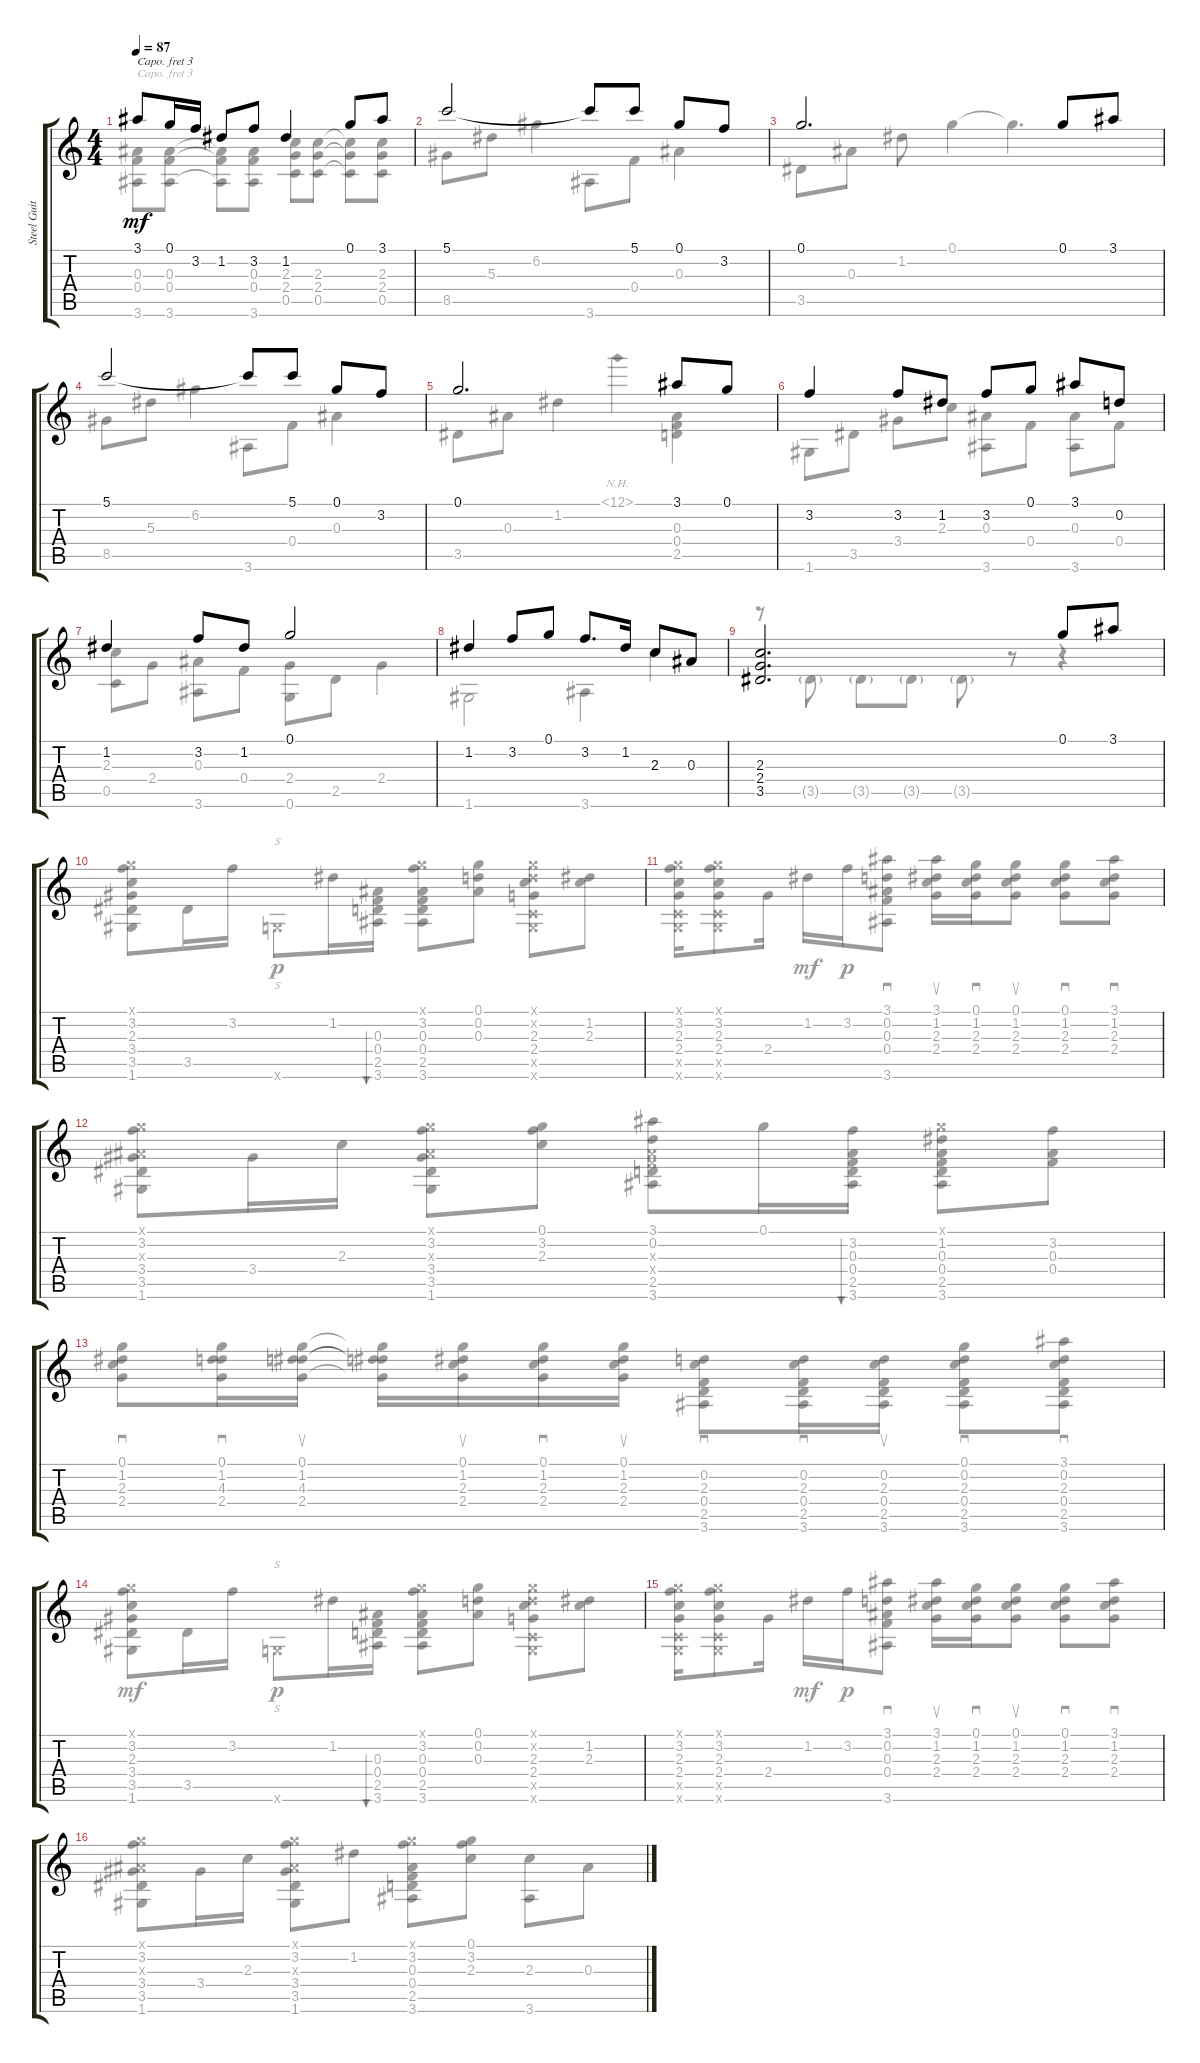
\track ("Steel Guitar" "Steel Guit") {instrument acousticguitarsteel}
\staff {score tabs}
\capo 3
\tuning (E4 B3 G3 D3 A2 E2) {hide}
\voice
\ts (4 4)
\tempo 87
\clef g2
\ks c
3.1.8{dy mf} 0.1.16 3.2.16 1.2.8 3.2.8 1.2.4 0.1.8 3.1.8 |
5.1.2 5.1{t}.8 5.1.8 0.1.8 3.2.8 |
0.1.2{d} 0.1.8 3.1.8 |
5.1.2 5.1{t}.8 5.1.8 0.1.8 3.2.8 |
0.1.2{d} 3.1.8 0.1.8 |
3.2.4 3.2.8 1.2.8 3.2.8 0.1.8 3.1.8 0.2.8 |
1.2.4 3.2.8 1.2.8 0.1.2 |
1.2.4 3.2.8 0.1.8 3.2.8{d} 1.2.16 2.3.8 0.3.8 |
(2.3 2.4 3.5).2{d} 0.1.8 3.1.8 |
|
|
|
|
|
|
\voice
\clef g2
\ottava regular
\simile none
\ks c
(0.3 0.4 3.6).8{dy mf} (0.3 0.4 3.6).8 (0.3{t} 0.4{t} 3.6{t}).8 (0.3 0.4 3.6).8 (2.3 2.4 0.5).8 (2.3 2.4 0.5).8 (2.3{t} 2.4{t} 0.5{t}).8 (2.3 2.4 0.5).8 |
8.5.8 5.3.8 6.2.4 3.6.8 0.4.8 0.3.4 |
3.5.8 0.3.8 1.2.8 0.1.4 0.1{t}.4{d} |
8.5.8 5.3.8 6.2.4 3.6.8 0.4.8 0.3.4 |
3.5.8 0.3.8 1.2.4 12.1{nh}.4 (0.3 0.4 2.5).4 |
1.6.8 3.5.8 3.4.8 2.3.8 (0.3 3.6).8 0.4.8 (0.3 3.6).8 0.4.8 |
(2.3 0.5).8 2.4.8 (0.3 3.6).8 0.4.8 (2.4 0.6).8 2.5.8 2.4.4 |
1.6.2 3.6.4 2.3.4 |
r.8 3.5{g}.8 3.5{g}.8 3.5{g}.8 3.5{g}.8 r.8 r.4 |
(0.1{x} 3.2 2.3 3.4 3.5 1.6).8 3.5.16 3.2.16 0.6{x}.8{s dy p} 1.2.16 (0.3 0.4 2.5 3.6).16{bu 30} (0.1{x} 3.2 0.3 0.4 2.5 3.6).8 (0.1 0.2 0.3).8 (0.1{x} 0.2{x} 2.3 2.4 0.5{x} 0.6{x}).8 (1.2 2.3).8 |
(0.1{x} 3.2 2.3 2.4 0.5{x} 0.6{x}).16 (0.1{x} 3.2 2.3 2.4 0.5{x} 0.6{x}).8 2.4.16 1.2.16{dy mf} 3.2.16{dy p} (3.1 0.2 0.3 0.4 3.6).8{sd} (3.1 1.2 2.3 2.4).16{su} (0.1 1.2 2.3 2.4).16{sd} (0.1 1.2 2.3 2.4).8{su} (0.1 1.2 2.3 2.4).8{sd} (3.1 1.2 2.3 2.4).8{sd} |
(0.1{x} 3.2 0.3{x} 3.4 3.5 1.6).8 3.4.16 2.3.16 (0.1{x} 3.2 0.3{x} 3.4 3.5 1.6).8 (0.1 3.2 2.3).8 (3.1 0.2 0.3{x} 0.4{x} 2.5 3.6).8 0.1.16 (3.2 0.3 0.4 2.5 3.6).16{bu 30} (0.1{x} 1.2 0.3 0.4 2.5 3.6).8 (3.2 0.3 0.4).8 |
(0.1 1.2 2.3 2.4).8{sd} (0.1 1.2 4.3 2.4).16{sd} (0.1 1.2 4.3 2.4).16{su} (0.1{t} 1.2{t} 4.3{t} 2.4{t}).16 (0.1 1.2 2.3 2.4).16{su} (0.1 1.2 2.3 2.4).16{sd} (0.1 1.2 2.3 2.4).16{su} (0.2 2.3 0.4 2.5 3.6).8{sd} (0.2 2.3 0.4 2.5 3.6).16{sd} (0.2 2.3 0.4 2.5 3.6).16{su} (0.1 0.2 2.3 0.4 2.5 3.6).8{sd} (3.1 0.2 2.3 0.4 2.5 3.6).8{sd} |
(0.1{x} 3.2 2.3 3.4 3.5 1.6).8{dy mf} 3.5.16 3.2.16 0.6{x}.8{s dy p} 1.2.16 (0.3 0.4 2.5 3.6).16{bu 30} (0.1{x} 3.2 0.3 0.4 2.5 3.6).8 (0.1 0.2 0.3).8 (0.1{x} 0.2{x} 2.3 2.4 0.5{x} 0.6{x}).8 (1.2 2.3).8 |
(0.1{x} 3.2 2.3 2.4 0.5{x} 0.6{x}).16 (0.1{x} 3.2 2.3 2.4 0.5{x} 0.6{x}).8 2.4.16 1.2.16{dy mf} 3.2.16{dy p} (3.1 0.2 0.3 0.4 3.6).8{sd} (3.1 1.2 2.3 2.4).16{su} (0.1 1.2 2.3 2.4).16{sd} (0.1 1.2 2.3 2.4).8{su} (0.1 1.2 2.3 2.4).8{sd} (3.1 1.2 2.3 2.4).8{sd} |
(0.1{x} 3.2 0.3{x} 3.4 3.5 1.6).8 3.4.16 2.3.16 (0.1{x} 3.2 0.3{x} 3.4 3.5 1.6).8 1.2.8 (0.1{x} 3.2 0.3 0.4 2.5 3.6).8 (0.1 3.2 2.3).8 (2.3 3.6).8 0.3.8
